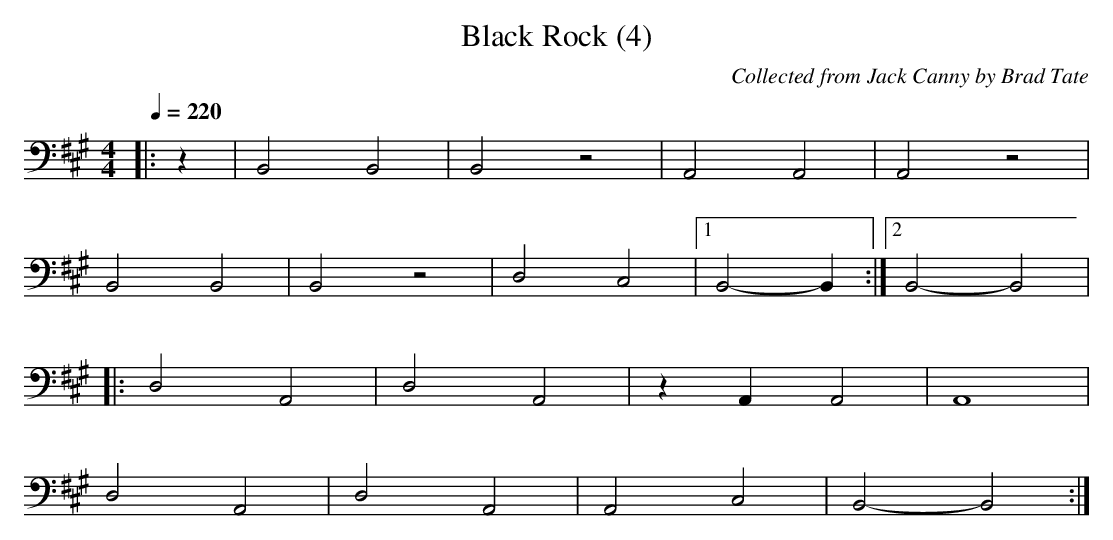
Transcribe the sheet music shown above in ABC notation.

X:1
T:Black Rock (4)
M:4/4
L:1/4
Q:220
C:Collected from Jack Canny by Brad Tate
K:A
|:z|B,,2B,,2|B,,2z2|A,,2A,,2|A,,2z2|
B,,2B,,2|B,,2z2|D,2C,2|1B,,2-B,,:|2B,,2-B,,2|
|:D,2A,,2|D,2A,,2|zA,,A,,2|A,,4|
D,2A,,2|D,2A,,2|A,,2C,2|B,,2-B,,2:|
